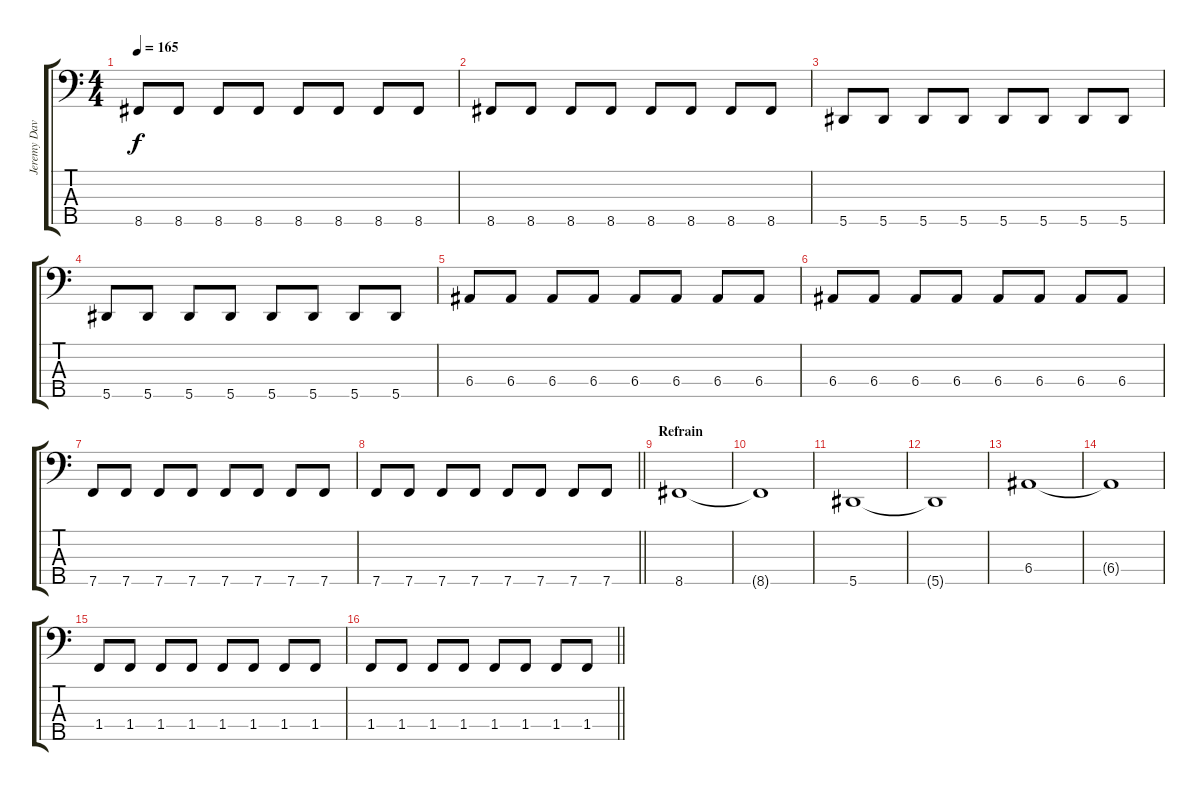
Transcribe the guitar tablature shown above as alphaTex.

\track ("Jeremy Davis (Bass/5 String Wierd Tuning" "Jeremy Dav") {instrument electricbasspick}
\staff {score tabs}
\tuning (G2 D2 A1 E1 Bb0) {hide}
\ts (4 4)
\tempo 165
\clef f4
\ks c
8.5.8{dy f} 8.5.8 8.5.8 8.5.8 8.5.8 8.5.8 8.5.8 8.5.8 |
8.5.8 8.5.8 8.5.8 8.5.8 8.5.8 8.5.8 8.5.8 8.5.8 |
5.5.8 5.5.8 5.5.8 5.5.8 5.5.8 5.5.8 5.5.8 5.5.8 |
5.5.8 5.5.8 5.5.8 5.5.8 5.5.8 5.5.8 5.5.8 5.5.8 |
6.4.8 6.4.8 6.4.8 6.4.8 6.4.8 6.4.8 6.4.8 6.4.8 |
6.4.8 6.4.8 6.4.8 6.4.8 6.4.8 6.4.8 6.4.8 6.4.8 |
7.5.8 7.5.8 7.5.8 7.5.8 7.5.8 7.5.8 7.5.8 7.5.8 |
\barLineRight lightlight
7.5.8 7.5.8 7.5.8 7.5.8 7.5.8 7.5.8 7.5.8 7.5.8 |
\section ("" "Refrain")
8.5.1 |
8.5{t}.1 |
5.5.1 |
5.5{t}.1 |
6.4.1 |
6.4{t}.1 |
1.4.8 1.4.8 1.4.8 1.4.8 1.4.8 1.4.8 1.4.8 1.4.8 |
\barLineRight lightlight
1.4.8 1.4.8 1.4.8 1.4.8 1.4.8 1.4.8 1.4.8 1.4.8
